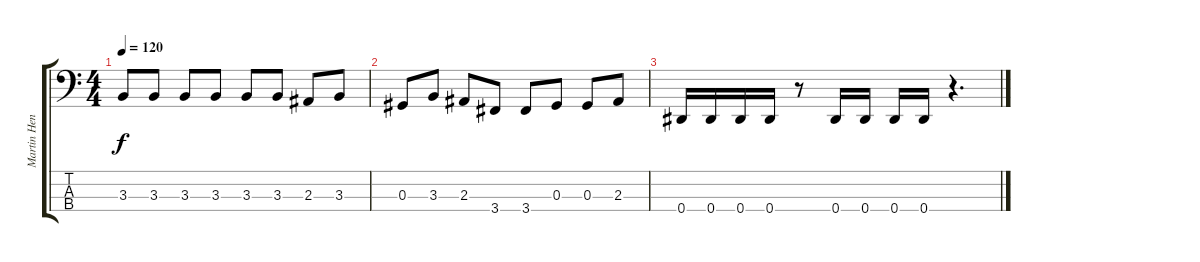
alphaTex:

\track ("Martin Henriksson" "Martin Hen") {instrument electricbassfinger}
\staff {score tabs}
\tuning (Gb2 Db2 Ab1 Eb1) {hide}
\ts (4 4)
\tempo 120
\clef f4
\ks c
3.3.8{dy f} 3.3.8 3.3.8 3.3.8 3.3.8 3.3.8 2.3.8 3.3.8 |
0.3.8 3.3.8 2.3.8 3.4.8 3.4.8 0.3.8 0.3.8 2.3.8 |
0.4.16 0.4.16 0.4.16 0.4.16 r.8 0.4.16 0.4.16 0.4.16 0.4.16 r.4{d}
